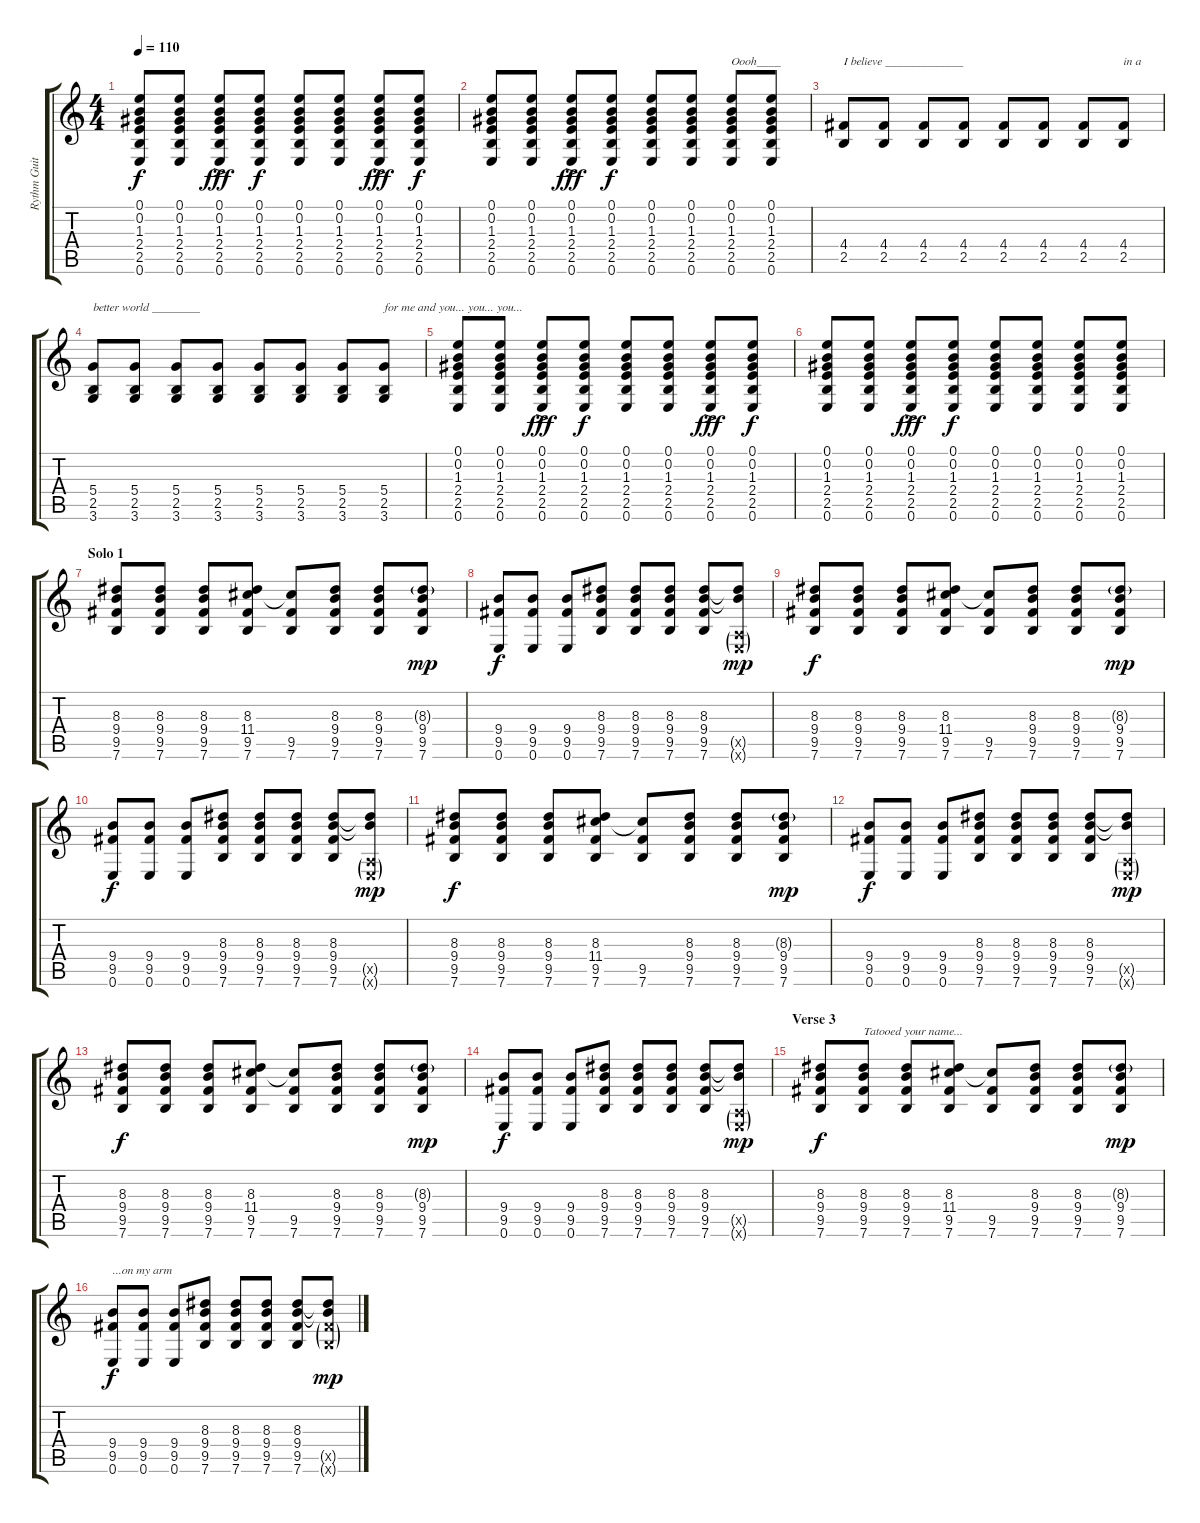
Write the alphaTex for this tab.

\track ("Rythm Guitar" "Rythm Guit") {instrument acousticguitarsteel}
\staff {score tabs}
\tuning (E4 B3 G3 D3 A2 E2) {hide}
\ts (4 4)
\tempo 110
\clef g2
\ks c
(0.1 0.2 1.3 2.4 2.5 0.6).8{dy f} (0.1 0.2 1.3 2.4 2.5 0.6).8 (0.1{ac} 0.2{ac} 1.3{ac} 2.4{ac} 2.5 0.6{ac}).8{dy fff} (0.1 0.2 1.3 2.4 2.5 0.6).8{dy f} (0.1 0.2 1.3 2.4 2.5 0.6).8 (0.1 0.2 1.3 2.4 2.5 0.6).8 (0.1{ac} 0.2{ac} 1.3{ac} 2.4{ac} 2.5{ac} 0.6{ac}).8{dy fff} (0.1 0.2 1.3 2.4 2.5 0.6).8{dy f} |
(0.1 0.2 1.3 2.4 2.5 0.6).8 (0.1 0.2 1.3 2.4 2.5 0.6).8 (0.1{ac} 0.2{ac} 1.3{ac} 2.4{ac} 2.5{ac} 0.6{ac}).8{dy fff} (0.1 0.2 1.3 2.4 2.5 0.6).8{dy f} (0.1 0.2 1.3 2.4 2.5 0.6).8 (0.1 0.2 1.3 2.4 2.5 0.6).8 (0.1 0.2 1.3 2.4 2.5 0.6).8{txt "Oooh____ "} (0.1 0.2 1.3 2.4 2.5 0.6).8 |
(4.4 2.5).8{txt "I believe _____________"} (4.4 2.5).8 (4.4 2.5).8 (4.4 2.5).8 (4.4 2.5).8 (4.4 2.5).8 (4.4 2.5).8 (4.4 2.5).8{txt "in a "} |
(5.4 2.5 3.6).8{txt "better world ________"} (5.4 2.5 3.6).8 (5.4 2.5 3.6).8 (5.4 2.5 3.6).8 (5.4 2.5 3.6).8 (5.4 2.5 3.6).8 (5.4 2.5 3.6).8 (5.4 2.5 3.6).8{txt "for me and you... you... you..."} |
(0.1 0.2 1.3 2.4 2.5 0.6).8 (0.1 0.2 1.3 2.4 2.5 0.6).8 (0.1{ac} 0.2{ac} 1.3{ac} 2.4{ac} 2.5{ac} 0.6{ac}).8{dy fff} (0.1 0.2 1.3 2.4 2.5 0.6).8{dy f} (0.1 0.2 1.3 2.4 2.5 0.6).8 (0.1 0.2 1.3 2.4 2.5 0.6).8 (0.1{ac} 0.2{ac} 1.3{ac} 2.4{ac} 2.5{ac} 0.6{ac}).8{dy fff} (0.1 0.2 1.3 2.4 2.5 0.6).8{dy f} |
(0.1 0.2 1.3 2.4 2.5 0.6).8 (0.1 0.2 1.3 2.4 2.5 0.6).8 (0.1{ac} 0.2{ac} 1.3{ac} 2.4{ac} 2.5{ac} 0.6{ac}).8{dy fff} (0.1 0.2 1.3 2.4 2.5 0.6).8{dy f} (0.1 0.2 1.3 2.4 2.5 0.6).8 (0.1 0.2 1.3 2.4 2.5 0.6).8 (0.1 0.2 1.3 2.4 2.5 0.6).8 (0.1 0.2 1.3 2.4 2.5 0.6).8 |
\section ("" "Solo 1")
(8.3 9.4 9.5 7.6).8{volume 9} (8.3 9.4 9.5 7.6).8 (8.3 9.4 9.5 7.6).8 (8.3 11.4 9.5 7.6).8 (11.4{t} 9.5 7.6).8 (8.3 9.4 9.5 7.6).8 (8.3 9.4 9.5 7.6).8 (8.3{g} 9.4 9.5 7.6).8{dy mp} |
(9.4 9.5 0.6).8{dy f} (9.4 9.5 0.6).8 (9.4 9.5 0.6).8 (8.3 9.4 9.5 7.6).8 (8.3 9.4 9.5 7.6).8 (8.3 9.4 9.5 7.6).8 (8.3 9.4 9.5 7.6).8 (8.3{t} 9.4{t} 0.5{g x} 0.6{g x}).8{dy mp} |
(8.3 9.4 9.5 7.6).8{dy f} (8.3 9.4 9.5 7.6).8 (8.3 9.4 9.5 7.6).8 (8.3 11.4 9.5 7.6).8 (11.4{t} 9.5 7.6).8 (8.3 9.4 9.5 7.6).8 (8.3 9.4 9.5 7.6).8 (8.3{g} 9.4 9.5 7.6).8{dy mp} |
(9.4 9.5 0.6).8{dy f} (9.4 9.5 0.6).8 (9.4 9.5 0.6).8 (8.3 9.4 9.5 7.6).8 (8.3 9.4 9.5 7.6).8 (8.3 9.4 9.5 7.6).8 (8.3 9.4 9.5 7.6).8 (8.3{t} 9.4{t} 0.5{g x} 0.6{g x}).8{dy mp} |
(8.3 9.4 9.5 7.6).8{dy f} (8.3 9.4 9.5 7.6).8 (8.3 9.4 9.5 7.6).8 (8.3 11.4 9.5 7.6).8 (11.4{t} 9.5 7.6).8 (8.3 9.4 9.5 7.6).8 (8.3 9.4 9.5 7.6).8 (8.3{g} 9.4 9.5 7.6).8{dy mp} |
(9.4 9.5 0.6).8{dy f} (9.4 9.5 0.6).8 (9.4 9.5 0.6).8 (8.3 9.4 9.5 7.6).8 (8.3 9.4 9.5 7.6).8 (8.3 9.4 9.5 7.6).8 (8.3 9.4 9.5 7.6).8 (8.3{t} 9.4{t} 0.5{g x} 0.6{g x}).8{dy mp} |
(8.3 9.4 9.5 7.6).8{dy f} (8.3 9.4 9.5 7.6).8 (8.3 9.4 9.5 7.6).8 (8.3 11.4 9.5 7.6).8 (11.4{t} 9.5 7.6).8 (8.3 9.4 9.5 7.6).8 (8.3 9.4 9.5 7.6).8 (8.3{g} 9.4 9.5 7.6).8{dy mp} |
(9.4 9.5 0.6).8{dy f} (9.4 9.5 0.6).8 (9.4 9.5 0.6).8 (8.3 9.4 9.5 7.6).8 (8.3 9.4 9.5 7.6).8 (8.3 9.4 9.5 7.6).8 (8.3 9.4 9.5 7.6).8 (8.3{t} 9.4{t} 0.5{g x} 0.6{g x}).8{dy mp} |
\section ("" "Verse 3")
(8.3 9.4 9.5 7.6).8{dy f volume 12} (8.3 9.4 9.5 7.6).8{txt "Tatooed your name..."} (8.3 9.4 9.5 7.6).8 (8.3 11.4 9.5 7.6).8 (11.4{t} 9.5 7.6).8 (8.3 9.4 9.5 7.6).8 (8.3 9.4 9.5 7.6).8 (8.3{g} 9.4 9.5 7.6).8{dy mp} |
(9.4 9.5 0.6).8{txt "...on my arm" dy f} (9.4 9.5 0.6).8 (9.4 9.5 0.6).8 (8.3 9.4 9.5 7.6).8 (8.3 9.4 9.5 7.6).8 (8.3 9.4 9.5 7.6).8 (8.3 9.4 9.5 7.6).8 (8.3{t} 9.4{t} 9.5{g x} 7.6{g x}).8{dy mp}
